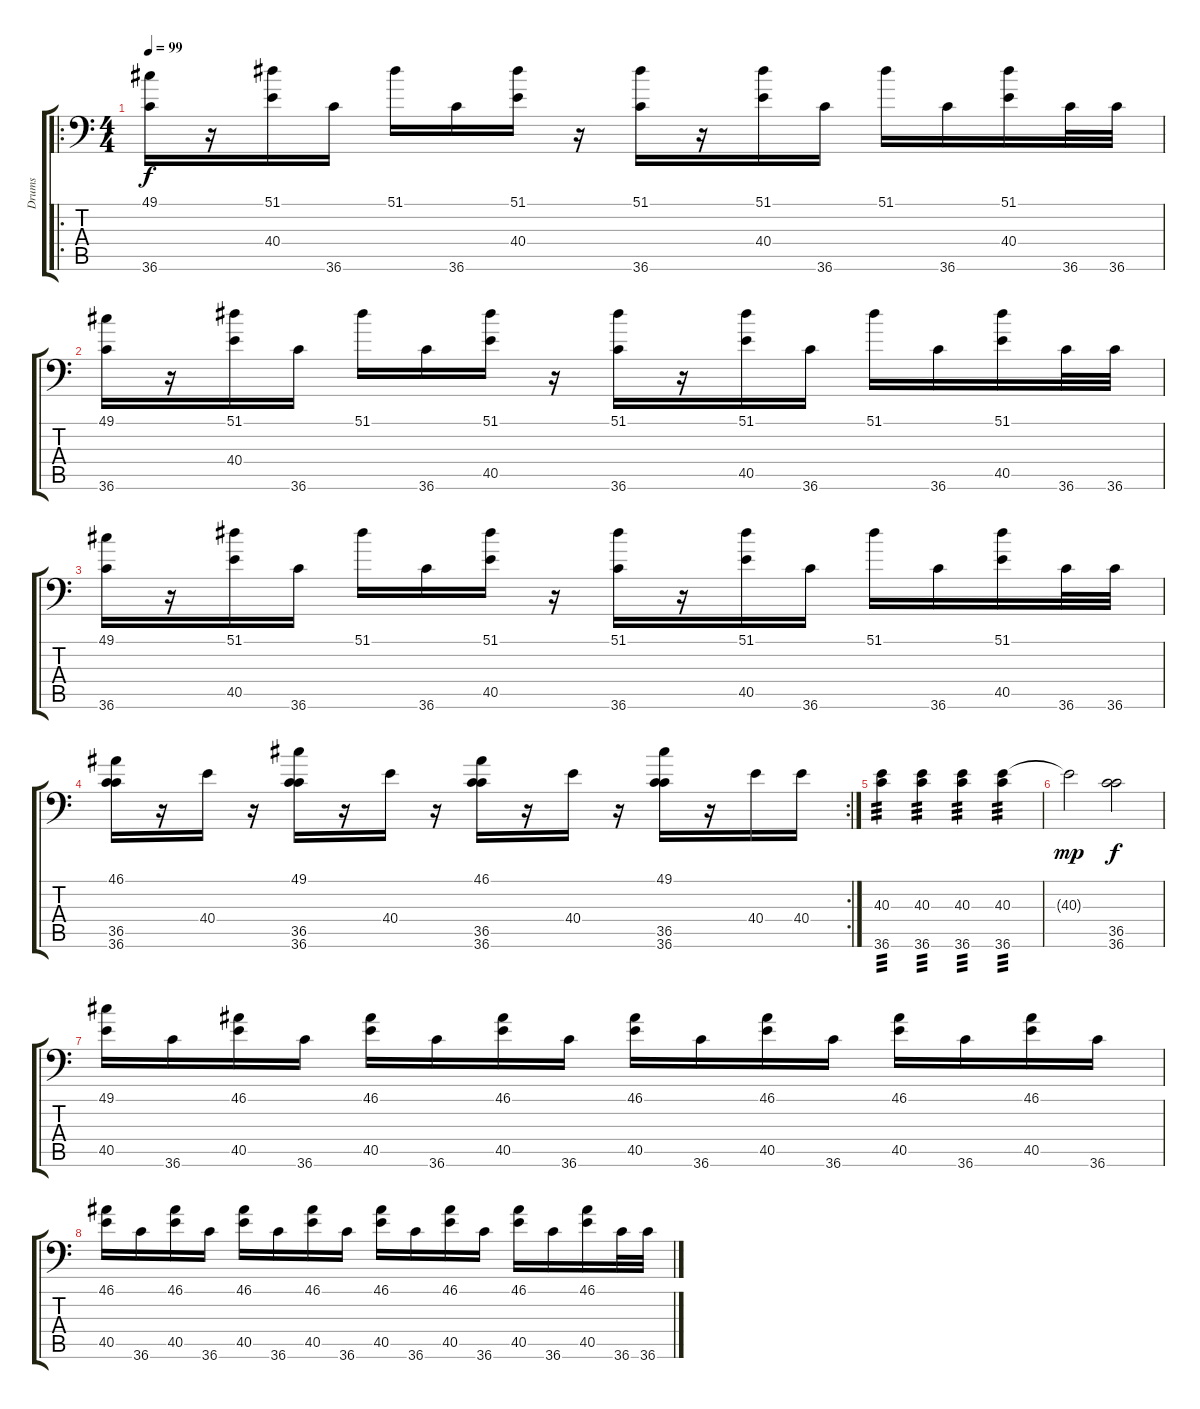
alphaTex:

\track ("Drums" "Drums") {instrument acousticgrandpiano}
\staff {score tabs}
\tuning (C-1 C-1 C-1 C-1 C-1 C-1) {hide}
\ro
\ts (4 4)
\tempo 99
\clef f4
\ks c
(49.1 36.6).16{dy f} r.16 (51.1 40.4).16 36.6.16 51.1.16 36.6.16 (51.1 40.4).16 r.16 (51.1 36.6).16 r.16 (51.1 40.4).16 36.6.16 51.1.16 36.6.16 (51.1 40.4).16 36.6.32 36.6.32 |
(49.1 36.6).16 r.16 (51.1 40.4).16 36.6.16 51.1.16 36.6.16 (51.1 40.5).16 r.16 (51.1 36.6).16 r.16 (51.1 40.5).16 36.6.16 51.1.16 36.6.16 (51.1 40.5).16 36.6.32 36.6.32 |
(49.1 36.6).16 r.16 (51.1 40.5).16 36.6.16 51.1.16 36.6.16 (51.1 40.5).16 r.16 (51.1 36.6).16 r.16 (51.1 40.5).16 36.6.16 51.1.16 36.6.16 (51.1 40.5).16 36.6.32 36.6.32 |
\rc 2
(46.1 36.5 36.6).16 r.16 40.4.16 r.16 (49.1 36.5 36.6).16 r.16 40.4.16 r.16 (46.1 36.5 36.6).16 r.16 40.4.16 r.16 (49.1 36.5 36.6).16 r.16 40.4.16 40.4.16 |
(40.3 36.6).4{tp 3} (40.3 36.6).4{tp 3} (40.3 36.6).4{tp 3} (40.3 36.6).4{tp 3} |
40.3{t}.2{dy mp} (36.5 36.6).2{dy f} |
(49.1 40.5).16 36.6.16 (46.1 40.5).16 36.6.16 (46.1 40.5).16 36.6.16 (46.1 40.5).16 36.6.16 (46.1 40.5).16 36.6.16 (46.1 40.5).16 36.6.16 (46.1 40.5).16 36.6.16 (46.1 40.5).16 36.6.16 |
(46.1 40.5).16 36.6.16 (46.1 40.5).16 36.6.16 (46.1 40.5).16 36.6.16 (46.1 40.5).16 36.6.16 (46.1 40.5).16 36.6.16 (46.1 40.5).16 36.6.16 (46.1 40.5).16 36.6.16 (46.1 40.5).16 36.6.32 36.6.32
